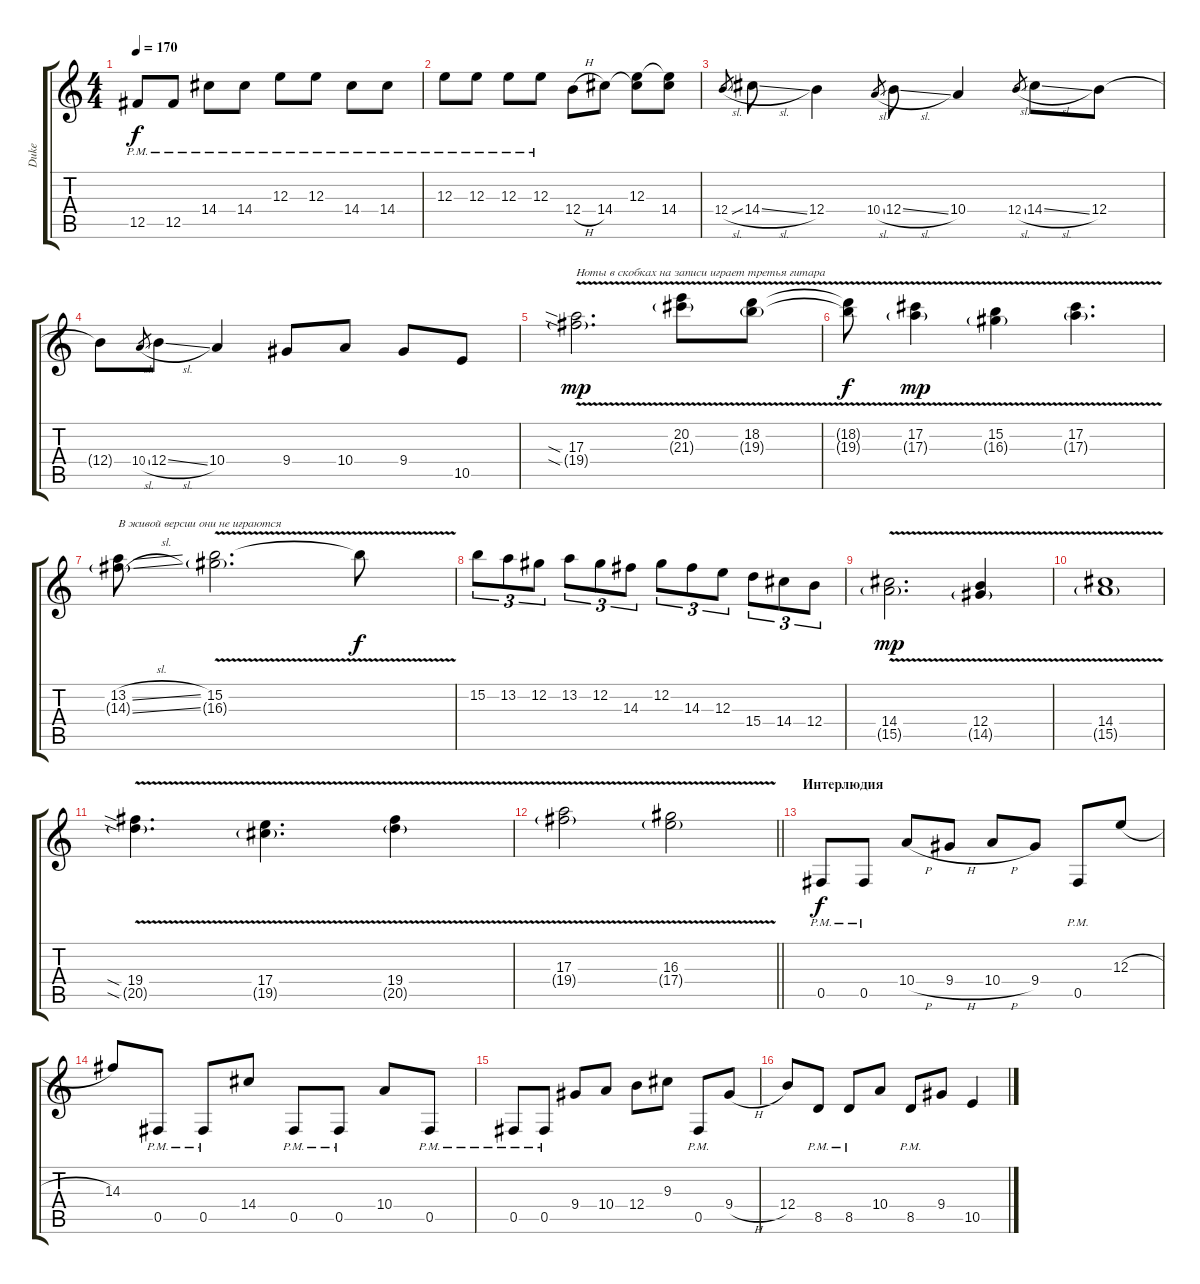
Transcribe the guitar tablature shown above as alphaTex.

\track ("Duke" "Duke") {instrument overdrivenguitar}
\staff {score tabs}
\tuning (Db4 Ab3 E3 B2 Gb2 B1) {hide}
\ts (4 4)
\tempo 170
\clef g2
\ks c
12.5{pm}.8{dy f} 12.5{pm}.8 14.4{pm}.8 14.4{pm}.8 12.3{pm}.8 12.3{pm}.8 14.4{pm}.8 14.4{pm}.8 |
12.3{pm}.8 12.3{pm}.8 12.3{pm}.8 12.3{pm}.8 12.4{h}.8 14.4.8 (12.3 14.4{t}).8 (12.3{t} 14.4).8 |
12.4{sl}.8{gr} 14.4{sl}.8 12.4.4 10.4{sl}.8{gr} 12.4{sl}.8 10.4.4 12.4{sl}.8{gr} 14.4{sl}.8 12.4.8 |
12.4{t}.8 10.4{sl}.8{gr} 12.4{sl}.8 10.4.4 9.4.8 10.4.8 9.4.8 10.5.8 |
(17.3{v sia} 19.4{v sia g}).2{d txt "Ноты в скобках на записи играет третья гитара" dy mp volume 16 instrument overdrivenguitar} (20.2{v} 21.3{v g}).8 (18.2{v} 19.3{v g}).8 |
(18.2{t} 19.3{t}).8{dy f} (17.2{v} 17.3{v g}).4{dy mp} (15.2{v} 16.3{v g}).4 (17.2{v} 17.3{v g}).4{d} |
(13.2{sl} 14.3{sl g}).8{txt "В живой версии они не играются"} (15.2{v} 16.3{v g}).2{d} 15.2{t}.8{dy f} |
15.2.8{tu (3 2)} 13.2.8{tu (3 2)} 12.2.8{tu (3 2)} 13.2.8{tu (3 2)} 12.2.8{tu (3 2)} 14.3.8{tu (3 2)} 12.2.8{tu (3 2)} 14.3.8{tu (3 2)} 12.3.8{tu (3 2)} 15.4.8{tu (3 2)} 14.4.8{tu (3 2)} 12.4.8{tu (3 2)} |
(14.4{v} 15.5{v g}).2{d dy mp} (12.4{v} 14.5{v g}).4 |
(14.4{v} 15.5{v g}).1 |
(19.4{v sia} 20.5{v sia g}).4{d} (17.4{v} 19.5{v g}).4{d} (19.4{v} 20.5{v g}).4 |
\barLineRight lightlight
(17.3{v} 19.4{v g}).2 (16.3{v} 17.4{v g}).2 |
\section ("" "Интерлюдия")
0.5{pm}.8{dy f} 0.5{pm}.8 10.4{h}.8 9.4{h}.8 10.4{h}.8 9.4.8 0.5{pm}.8 12.3{h}.8 |
14.3.8 0.5{pm}.8 0.5{pm}.8 14.4.8 0.5{pm}.8 0.5{pm}.8 10.4.8 0.5{pm}.8 |
0.5{pm}.8 0.5{pm}.8 9.4.8 10.4.8 12.4.8 9.3.8 0.5{pm}.8 9.4{h}.8 |
12.4.8 8.5{pm}.8 8.5{pm}.8 10.4.8 8.5{pm}.8 9.4.8 10.5.4
